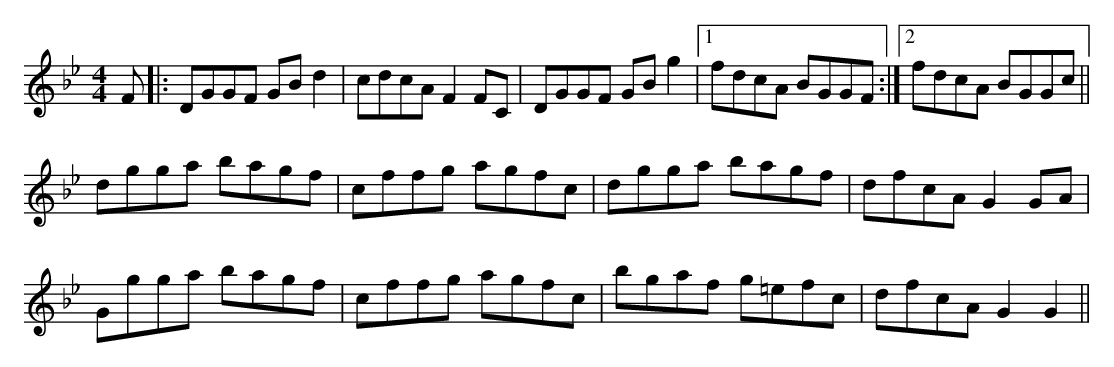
X:1
M:4/4
K:Gmin
F|:DGGF GBd2|cdcA F2 FC|DGGF GB g2|1 fdcA BGGF:|2 fdcA BGGc||
dgga bagf|cffg agfc|dgga bagf|dfcA G2 GA|
Ggga bagf|cffg agfc|bgaf g=efc|dfcA G2 G2||
